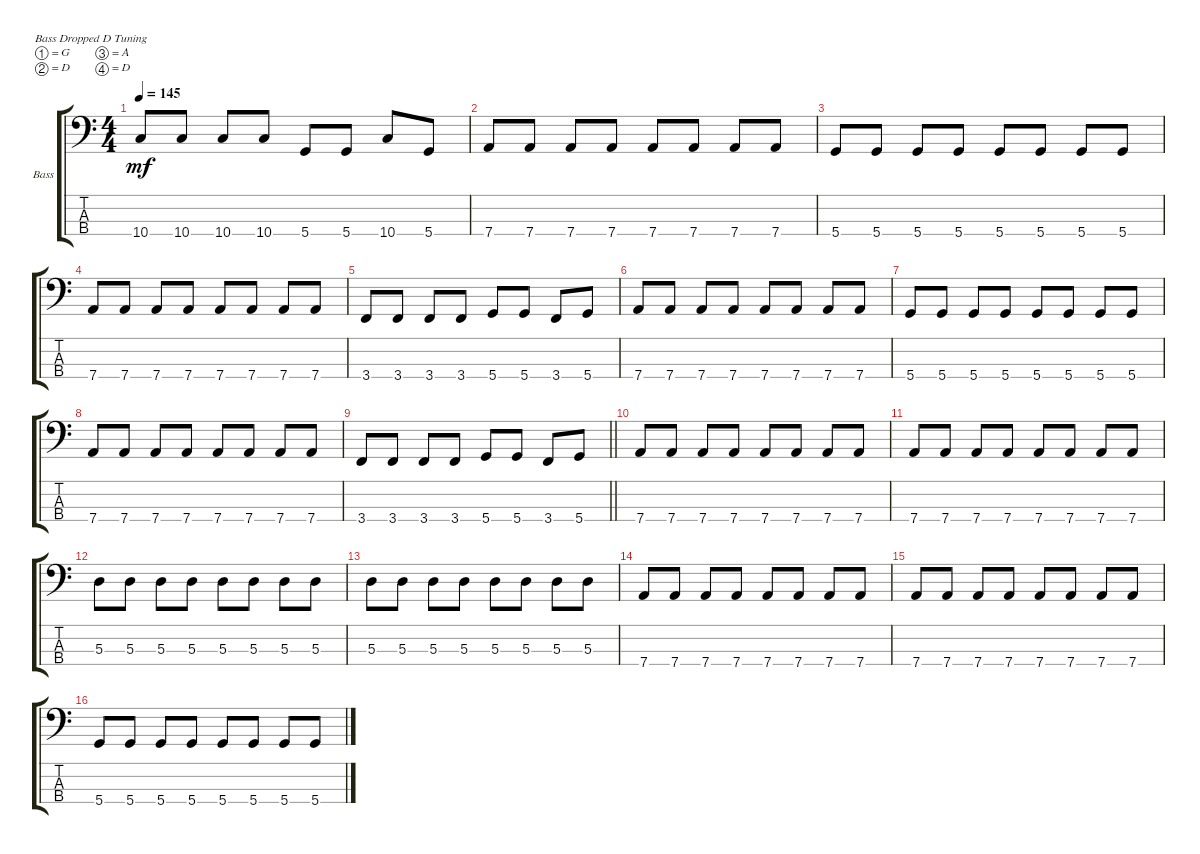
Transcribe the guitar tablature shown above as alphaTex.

\bracketExtendMode groupsimilarinstruments
\firstSystemTrackNameOrientation horizontal
\otherSystemsTrackNameOrientation horizontal
\track ("Bass" "Bass") {instrument electricbassfinger}
\staff {score tabs}
\tuning (G2 D2 A1 D1)
\ts (4 4)
\tempo 145
\clef f4
\ks c
10.4.8{dy mf} 10.4.8 10.4.8 10.4.8 5.4.8 5.4.8 10.4.8 5.4.8 |
7.4.8 7.4.8 7.4.8 7.4.8 7.4.8 7.4.8 7.4.8 7.4.8 |
5.4.8 5.4.8 5.4.8 5.4.8 5.4.8 5.4.8 5.4.8 5.4.8 |
7.4.8 7.4.8 7.4.8 7.4.8 7.4.8 7.4.8 7.4.8 7.4.8 |
3.4.8 3.4.8 3.4.8 3.4.8 5.4.8 5.4.8 3.4.8 5.4.8 |
7.4.8 7.4.8 7.4.8 7.4.8 7.4.8 7.4.8 7.4.8 7.4.8 |
5.4.8 5.4.8 5.4.8 5.4.8 5.4.8 5.4.8 5.4.8 5.4.8 |
7.4.8 7.4.8 7.4.8 7.4.8 7.4.8 7.4.8 7.4.8 7.4.8 |
\barLineRight lightlight
3.4.8 3.4.8 3.4.8 3.4.8 5.4.8 5.4.8 3.4.8 5.4.8 |
7.4.8 7.4.8 7.4.8 7.4.8 7.4.8 7.4.8 7.4.8 7.4.8 |
7.4.8 7.4.8 7.4.8 7.4.8 7.4.8 7.4.8 7.4.8 7.4.8 |
5.3.8 5.3.8 5.3.8 5.3.8 5.3.8 5.3.8 5.3.8 5.3.8 |
5.3.8 5.3.8 5.3.8 5.3.8 5.3.8 5.3.8 5.3.8 5.3.8 |
7.4.8 7.4.8 7.4.8 7.4.8 7.4.8 7.4.8 7.4.8 7.4.8 |
7.4.8 7.4.8 7.4.8 7.4.8 7.4.8 7.4.8 7.4.8 7.4.8 |
5.4.8 5.4.8 5.4.8 5.4.8 5.4.8 5.4.8 5.4.8 5.4.8
